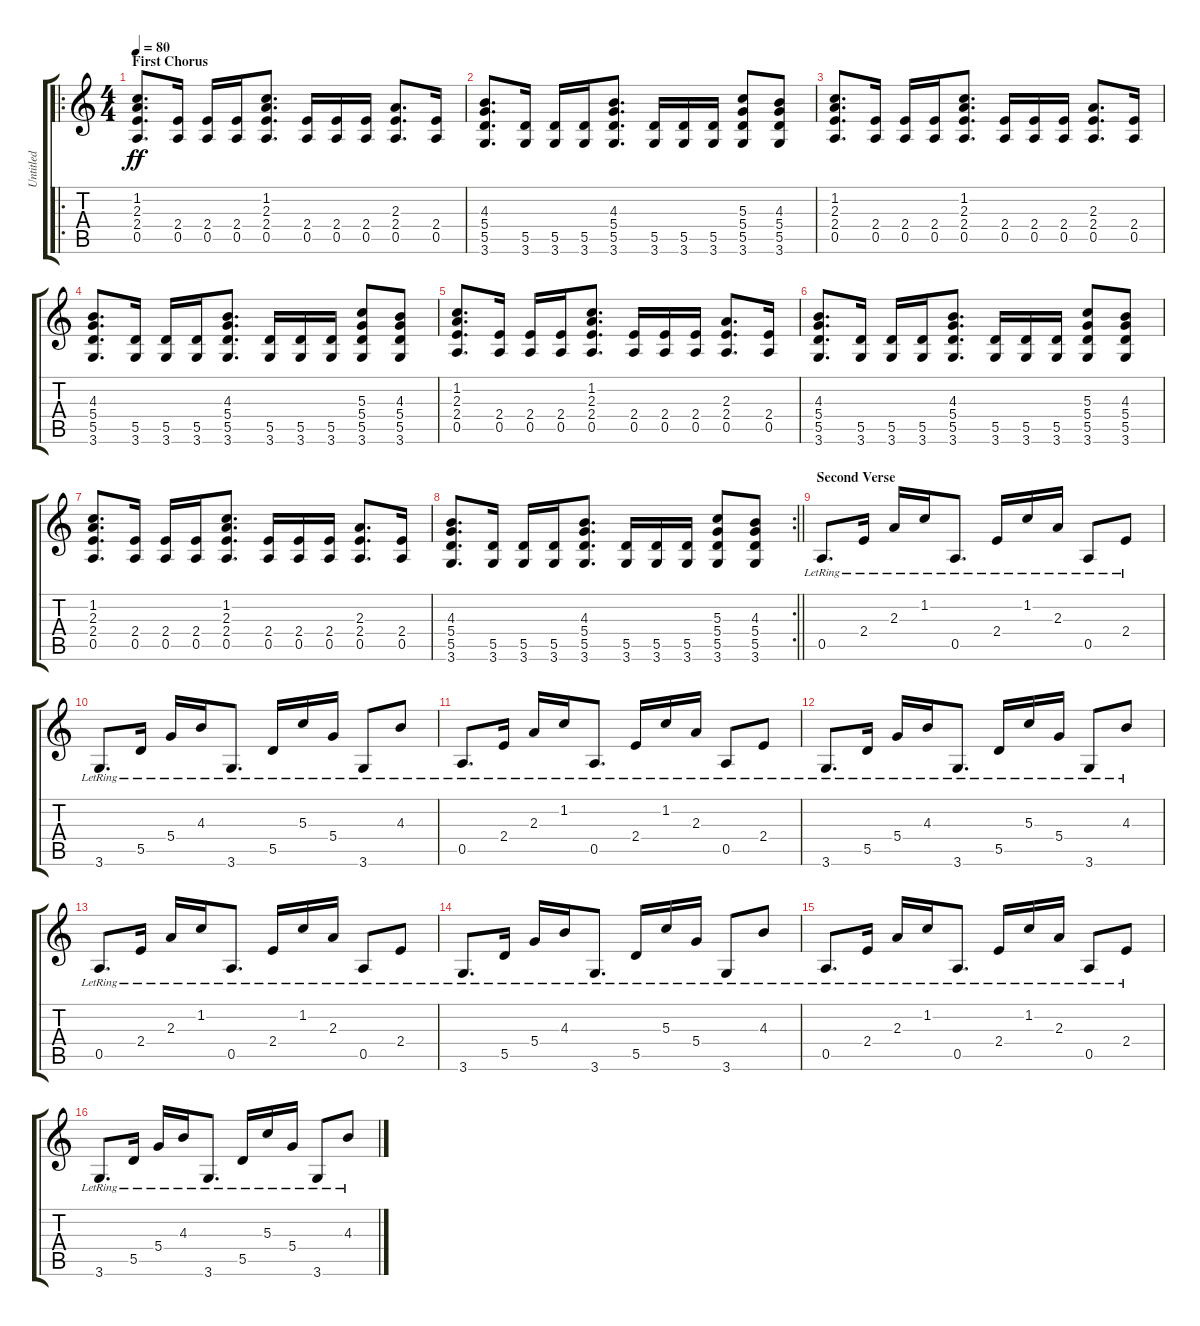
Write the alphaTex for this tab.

\track ("Untitled" "Untitled") {instrument acousticguitarsteel}
\staff {score tabs}
\tuning (E4 B3 G3 D3 A2 E2) {hide}
\ro
\ts (4 4)
\section ("" "First Chorus")
\tempo 80
\clef g2
\ks c
(1.2 2.3 2.4 0.5).8{d dy ff} (2.4 0.5).16 (2.4 0.5).16 (2.4 0.5).16 (1.2 2.3 2.4 0.5).8{d} (2.4 0.5).16 (2.4 0.5).16 (2.4 0.5).16 (2.3 2.4 0.5).8{d} (2.4 0.5).16 |
(4.3 5.4 5.5 3.6).8{d} (5.5 3.6).16 (5.5 3.6).16 (5.5 3.6).16 (4.3 5.4 5.5 3.6).8{d} (5.5 3.6).16 (5.5 3.6).16 (5.5 3.6).16 (5.3 5.4 5.5 3.6).8 (4.3 5.4 5.5 3.6).8 |
(1.2 2.3 2.4 0.5).8{d} (2.4 0.5).16 (2.4 0.5).16 (2.4 0.5).16 (1.2 2.3 2.4 0.5).8{d} (2.4 0.5).16 (2.4 0.5).16 (2.4 0.5).16 (2.3 2.4 0.5).8{d} (2.4 0.5).16 |
(4.3 5.4 5.5 3.6).8{d} (5.5 3.6).16 (5.5 3.6).16 (5.5 3.6).16 (4.3 5.4 5.5 3.6).8{d} (5.5 3.6).16 (5.5 3.6).16 (5.5 3.6).16 (5.3 5.4 5.5 3.6).8 (4.3 5.4 5.5 3.6).8 |
(1.2 2.3 2.4 0.5).8{d} (2.4 0.5).16 (2.4 0.5).16 (2.4 0.5).16 (1.2 2.3 2.4 0.5).8{d} (2.4 0.5).16 (2.4 0.5).16 (2.4 0.5).16 (2.3 2.4 0.5).8{d} (2.4 0.5).16 |
(4.3 5.4 5.5 3.6).8{d} (5.5 3.6).16 (5.5 3.6).16 (5.5 3.6).16 (4.3 5.4 5.5 3.6).8{d} (5.5 3.6).16 (5.5 3.6).16 (5.5 3.6).16 (5.3 5.4 5.5 3.6).8 (4.3 5.4 5.5 3.6).8 |
(1.2 2.3 2.4 0.5).8{d} (2.4 0.5).16 (2.4 0.5).16 (2.4 0.5).16 (1.2 2.3 2.4 0.5).8{d} (2.4 0.5).16 (2.4 0.5).16 (2.4 0.5).16 (2.3 2.4 0.5).8{d} (2.4 0.5).16 |
\rc 2
\barLineRight lightlight
(4.3 5.4 5.5 3.6).8{d} (5.5 3.6).16 (5.5 3.6).16 (5.5 3.6).16 (4.3 5.4 5.5 3.6).8{d} (5.5 3.6).16 (5.5 3.6).16 (5.5 3.6).16 (5.3 5.4 5.5 3.6).8 (4.3 5.4 5.5 3.6).8 |
\section ("" "Second Verse")
0.5{lr}.8{d} 2.4{lr}.16 2.3{lr}.16 1.2{lr}.16 0.5{lr}.8{d} 2.4{lr}.16 1.2{lr}.16 2.3{lr}.16 0.5{lr}.8 2.4{lr}.8 |
3.6{lr}.8{d} 5.5{lr}.16 5.4{lr}.16 4.3{lr}.16 3.6{lr}.8{d} 5.5{lr}.16 5.3{lr}.16 5.4{lr}.16 3.6{lr}.8 4.3{lr}.8 |
0.5{lr}.8{d} 2.4{lr}.16 2.3{lr}.16 1.2{lr}.16 0.5{lr}.8{d} 2.4{lr}.16 1.2{lr}.16 2.3{lr}.16 0.5{lr}.8 2.4{lr}.8 |
3.6{lr}.8{d} 5.5{lr}.16 5.4{lr}.16 4.3{lr}.16 3.6{lr}.8{d} 5.5{lr}.16 5.3{lr}.16 5.4{lr}.16 3.6{lr}.8 4.3{lr}.8 |
0.5{lr}.8{d} 2.4{lr}.16 2.3{lr}.16 1.2{lr}.16 0.5{lr}.8{d} 2.4{lr}.16 1.2{lr}.16 2.3{lr}.16 0.5{lr}.8 2.4{lr}.8 |
3.6{lr}.8{d} 5.5{lr}.16 5.4{lr}.16 4.3{lr}.16 3.6{lr}.8{d} 5.5{lr}.16 5.3{lr}.16 5.4{lr}.16 3.6{lr}.8 4.3{lr}.8 |
0.5{lr}.8{d} 2.4{lr}.16 2.3{lr}.16 1.2{lr}.16 0.5{lr}.8{d} 2.4{lr}.16 1.2{lr}.16 2.3{lr}.16 0.5{lr}.8 2.4{lr}.8 |
3.6{lr}.8{d} 5.5{lr}.16 5.4{lr}.16 4.3{lr}.16 3.6{lr}.8{d} 5.5{lr}.16 5.3{lr}.16 5.4{lr}.16 3.6{lr}.8 4.3{lr}.8
